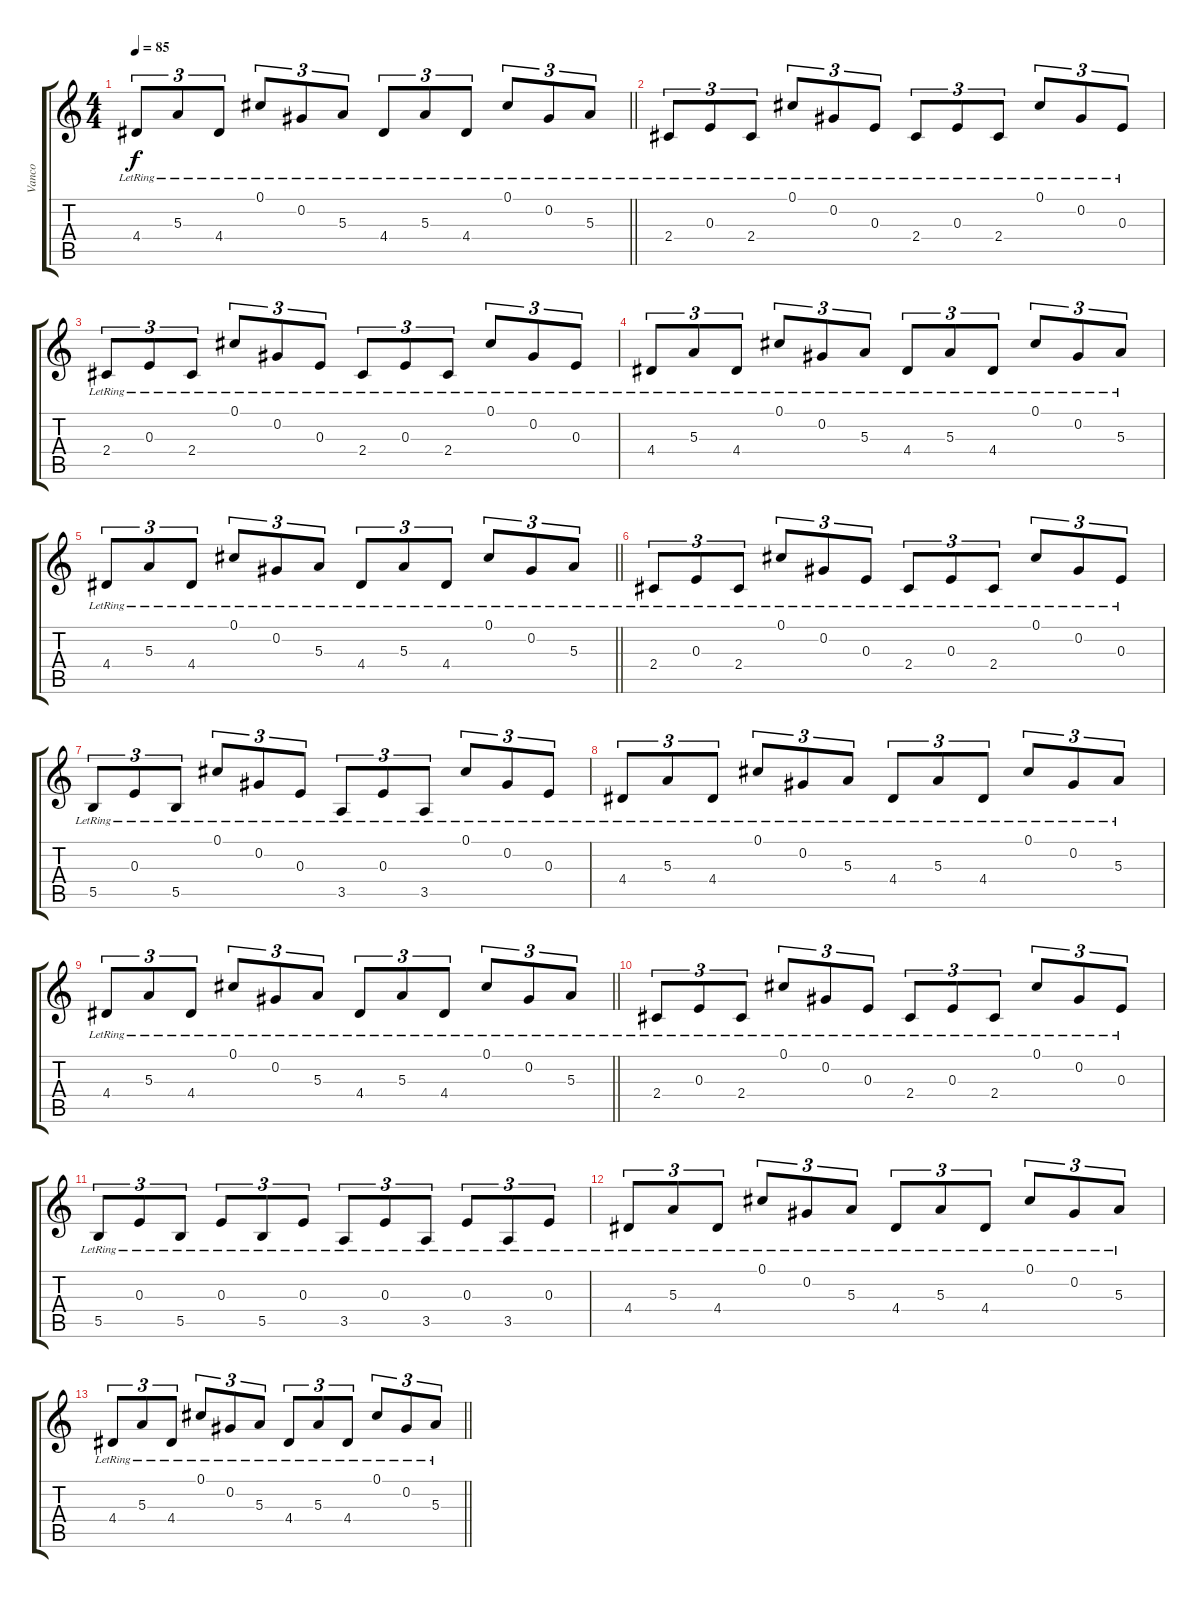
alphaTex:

\track ("Vanco" "Vanco") {instrument overdrivenguitar}
\staff {score tabs}
\tuning (Db4 Ab3 E3 B2 Gb2 Db2) {hide}
\ts (4 4)
\tempo 85
\clef g2
\barLineRight lightlight
\ks c
4.4{lr}.8{tu (3 2) dy f} 5.3{lr}.8{tu (3 2)} 4.4{lr}.8{tu (3 2)} 0.1{lr}.8{tu (3 2)} 0.2{lr}.8{tu (3 2)} 5.3{lr}.8{tu (3 2)} 4.4{lr}.8{tu (3 2)} 5.3{lr}.8{tu (3 2)} 4.4{lr}.8{tu (3 2)} 0.1{lr}.8{tu (3 2)} 0.2{lr}.8{tu (3 2)} 5.3{lr}.8{tu (3 2)} |
2.4{lr}.8{tu (3 2)} 0.3{lr}.8{tu (3 2)} 2.4{lr}.8{tu (3 2)} 0.1{lr}.8{tu (3 2)} 0.2{lr}.8{tu (3 2)} 0.3{lr}.8{tu (3 2)} 2.4{lr}.8{tu (3 2)} 0.3{lr}.8{tu (3 2)} 2.4{lr}.8{tu (3 2)} 0.1{lr}.8{tu (3 2)} 0.2{lr}.8{tu (3 2)} 0.3{lr}.8{tu (3 2)} |
2.4{lr}.8{tu (3 2)} 0.3{lr}.8{tu (3 2)} 2.4{lr}.8{tu (3 2)} 0.1{lr}.8{tu (3 2)} 0.2{lr}.8{tu (3 2)} 0.3{lr}.8{tu (3 2)} 2.4{lr}.8{tu (3 2)} 0.3{lr}.8{tu (3 2)} 2.4{lr}.8{tu (3 2)} 0.1{lr}.8{tu (3 2)} 0.2{lr}.8{tu (3 2)} 0.3{lr}.8{tu (3 2)} |
4.4{lr}.8{tu (3 2)} 5.3{lr}.8{tu (3 2)} 4.4{lr}.8{tu (3 2)} 0.1{lr}.8{tu (3 2)} 0.2{lr}.8{tu (3 2)} 5.3{lr}.8{tu (3 2)} 4.4{lr}.8{tu (3 2)} 5.3{lr}.8{tu (3 2)} 4.4{lr}.8{tu (3 2)} 0.1{lr}.8{tu (3 2)} 0.2{lr}.8{tu (3 2)} 5.3{lr}.8{tu (3 2)} |
\barLineRight lightlight
4.4{lr}.8{tu (3 2)} 5.3{lr}.8{tu (3 2)} 4.4{lr}.8{tu (3 2)} 0.1{lr}.8{tu (3 2)} 0.2{lr}.8{tu (3 2)} 5.3{lr}.8{tu (3 2)} 4.4{lr}.8{tu (3 2)} 5.3{lr}.8{tu (3 2)} 4.4{lr}.8{tu (3 2)} 0.1{lr}.8{tu (3 2)} 0.2{lr}.8{tu (3 2)} 5.3{lr}.8{tu (3 2)} |
2.4{lr}.8{tu (3 2)} 0.3{lr}.8{tu (3 2)} 2.4{lr}.8{tu (3 2)} 0.1{lr}.8{tu (3 2)} 0.2{lr}.8{tu (3 2)} 0.3{lr}.8{tu (3 2)} 2.4{lr}.8{tu (3 2)} 0.3{lr}.8{tu (3 2)} 2.4{lr}.8{tu (3 2)} 0.1{lr}.8{tu (3 2)} 0.2{lr}.8{tu (3 2)} 0.3{lr}.8{tu (3 2)} |
5.5{lr}.8{tu (3 2)} 0.3{lr}.8{tu (3 2)} 5.5{lr}.8{tu (3 2)} 0.1{lr}.8{tu (3 2)} 0.2{lr}.8{tu (3 2)} 0.3{lr}.8{tu (3 2)} 3.5{lr}.8{tu (3 2)} 0.3{lr}.8{tu (3 2)} 3.5{lr}.8{tu (3 2)} 0.1{lr}.8{tu (3 2)} 0.2{lr}.8{tu (3 2)} 0.3{lr}.8{tu (3 2)} |
4.4{lr}.8{tu (3 2)} 5.3{lr}.8{tu (3 2)} 4.4{lr}.8{tu (3 2)} 0.1{lr}.8{tu (3 2)} 0.2{lr}.8{tu (3 2)} 5.3{lr}.8{tu (3 2)} 4.4{lr}.8{tu (3 2)} 5.3{lr}.8{tu (3 2)} 4.4{lr}.8{tu (3 2)} 0.1{lr}.8{tu (3 2)} 0.2{lr}.8{tu (3 2)} 5.3{lr}.8{tu (3 2)} |
\barLineRight lightlight
4.4{lr}.8{tu (3 2)} 5.3{lr}.8{tu (3 2)} 4.4{lr}.8{tu (3 2)} 0.1{lr}.8{tu (3 2)} 0.2{lr}.8{tu (3 2)} 5.3{lr}.8{tu (3 2)} 4.4{lr}.8{tu (3 2)} 5.3{lr}.8{tu (3 2)} 4.4{lr}.8{tu (3 2)} 0.1{lr}.8{tu (3 2)} 0.2{lr}.8{tu (3 2)} 5.3{lr}.8{tu (3 2)} |
2.4{lr}.8{tu (3 2)} 0.3{lr}.8{tu (3 2)} 2.4{lr}.8{tu (3 2)} 0.1{lr}.8{tu (3 2)} 0.2{lr}.8{tu (3 2)} 0.3{lr}.8{tu (3 2)} 2.4{lr}.8{tu (3 2)} 0.3{lr}.8{tu (3 2)} 2.4{lr}.8{tu (3 2)} 0.1{lr}.8{tu (3 2)} 0.2{lr}.8{tu (3 2)} 0.3{lr}.8{tu (3 2)} |
5.5{lr}.8{tu (3 2)} 0.3{lr}.8{tu (3 2)} 5.5{lr}.8{tu (3 2)} 0.3{lr}.8{tu (3 2)} 5.5{lr}.8{tu (3 2)} 0.3{lr}.8{tu (3 2)} 3.5{lr}.8{tu (3 2)} 0.3{lr}.8{tu (3 2)} 3.5{lr}.8{tu (3 2)} 0.3{lr}.8{tu (3 2)} 3.5{lr}.8{tu (3 2)} 0.3{lr}.8{tu (3 2)} |
4.4{lr}.8{tu (3 2)} 5.3{lr}.8{tu (3 2)} 4.4{lr}.8{tu (3 2)} 0.1{lr}.8{tu (3 2)} 0.2{lr}.8{tu (3 2)} 5.3{lr}.8{tu (3 2)} 4.4{lr}.8{tu (3 2)} 5.3{lr}.8{tu (3 2)} 4.4{lr}.8{tu (3 2)} 0.1{lr}.8{tu (3 2)} 0.2{lr}.8{tu (3 2)} 5.3{lr}.8{tu (3 2)} |
\barLineRight lightlight
4.4{lr}.8{tu (3 2)} 5.3{lr}.8{tu (3 2)} 4.4{lr}.8{tu (3 2)} 0.1{lr}.8{tu (3 2)} 0.2{lr}.8{tu (3 2)} 5.3{lr}.8{tu (3 2)} 4.4{lr}.8{tu (3 2)} 5.3{lr}.8{tu (3 2)} 4.4{lr}.8{tu (3 2)} 0.1{lr}.8{tu (3 2)} 0.2{lr}.8{tu (3 2)} 5.3{lr}.8{tu (3 2)}
